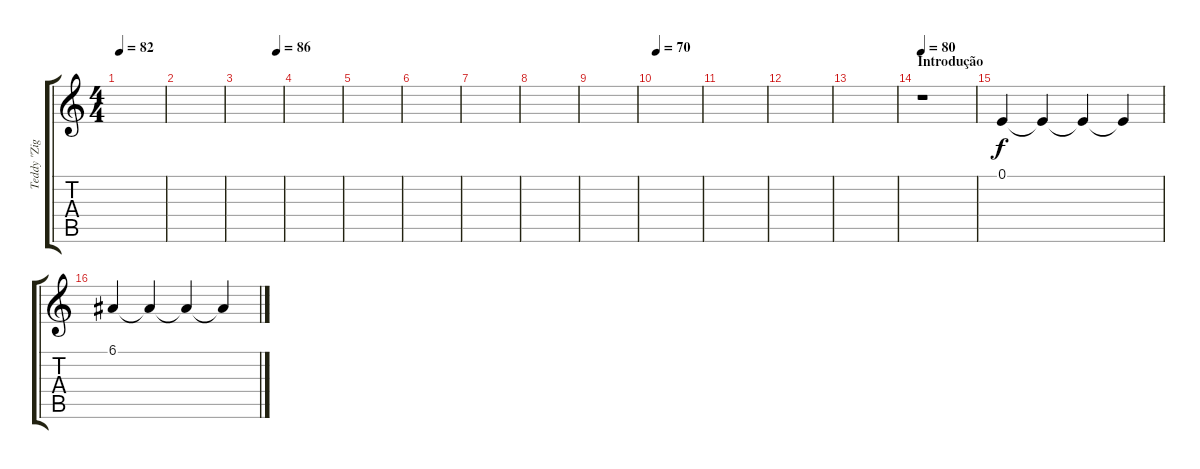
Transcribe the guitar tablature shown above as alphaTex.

\track ("Teddy \"Zig Zag\"" "Teddy \"Zig") {instrument synthstrings1}
\staff {score tabs}
\tuning (E4 B3 G3 D3 A2 E2) {hide}
\ts (4 4)
\tempo 82
\clef g2
\ks c
|
|
\tempo (86 0.875)
|
|
|
|
|
|
|
\tempo 70
|
|
|
|
\section ("" "Introdução")
\tempo 80
r.1 |
0.1.4 0.1{t}.4 0.1{t}.4 0.1{t}.4 |
6.1.4 6.1{t}.4 6.1{t}.4 6.1{t}.4
